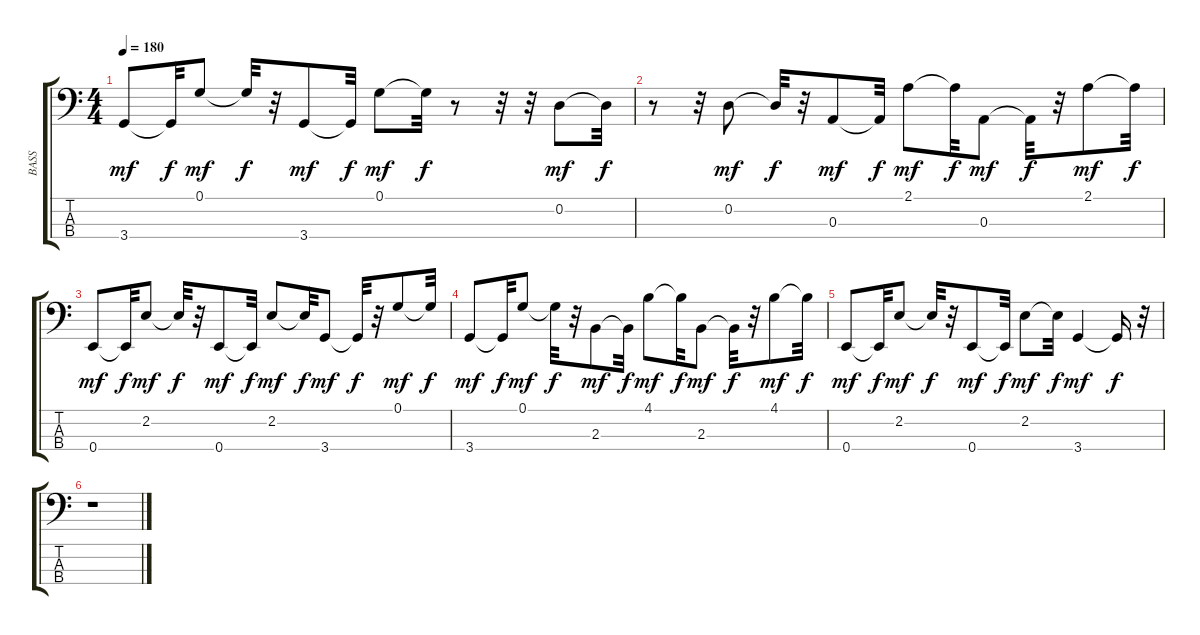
\track ("BASS" "BASS") {instrument electricguitarmuted}
\staff {score tabs}
\tuning (G2 D2 A1 E1) {hide}
\ts (4 4)
\tempo 180
\clef f4
\ks c
3.4.8{dy mf} 3.4{t}.32{dy f} 0.1.8{dy mf} 0.1{t}.32{dy f} r.32 3.4.8{dy mf} 3.4{t}.32{dy f} 0.1.8{dy mf} 0.1{t}.32{dy f} r.8 r.32 r.32 0.2.8{dy mf} 0.2{t}.32{dy f} |
r.8 r.32 0.2.8{dy mf} 0.2{t}.32{dy f} r.32 0.3.8{dy mf} 0.3{t}.32{dy f} 2.1.8{dy mf} 2.1{t}.32{dy f} 0.3.8{dy mf} 0.3{t}.32{dy f} r.32 2.1.8{dy mf} 2.1{t}.32{dy f} |
0.4.8{dy mf} 0.4{t}.32{dy f} 2.2.8{dy mf} 2.2{t}.32{dy f} r.32 0.4.8{dy mf} 0.4{t}.32{dy f} 2.2.8{dy mf} 2.2{t}.32{dy f} 3.4.8{dy mf} 3.4{t}.32{dy f} r.32 0.1.8{dy mf} 0.1{t}.32{dy f} |
3.4.8{dy mf} 3.4{t}.32{dy f} 0.1.8{dy mf} 0.1{t}.32{dy f} r.32 2.3.8{dy mf} 2.3{t}.32{dy f} 4.1.8{dy mf} 4.1{t}.32{dy f} 2.3.8{dy mf} 2.3{t}.32{dy f} r.32 4.1.8{dy mf} 4.1{t}.32{dy f} |
0.4.8{dy mf} 0.4{t}.32{dy f} 2.2.8{dy mf} 2.2{t}.32{dy f} r.32 0.4.8{dy mf} 0.4{t}.32{dy f} 2.2.8{dy mf} 2.2{t}.32{dy f} 3.4.4{dy mf} 3.4{t}.16{dy f} r.32 |
r.1
